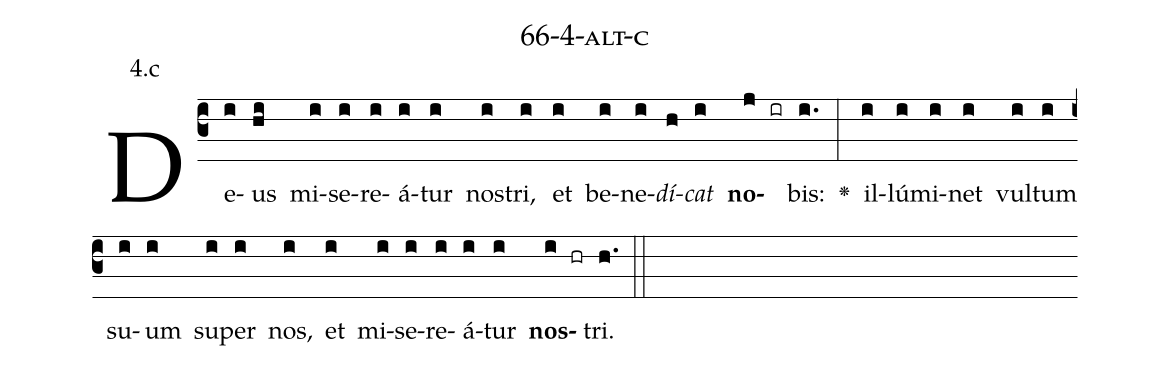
name: 66-4-alt-c;
annotation: 4.c;
%%
(c3)De(i)us(hi) mi(i)se(i)re(i)á(i)tur(i) nos(i)tri,(i) et(i) be(i)ne(i)<i>dí</i>(h)<i>cat</i>(i) <b>no</b>(j ir)bis:(i.) <v>\greheightstar</v>(:) il(i)lú(i)mi(i)net(i) vul(i)tum(i) su(i)um(i) su(i)per(i) nos,(i) et(i) mi(i)se(i)re(i)á(i)tur(i) <b>nos</b>(i hr)tri.(h.) (::)


%E(i) u(i) o(i) u(i) a(i) e.(h.) (::)
